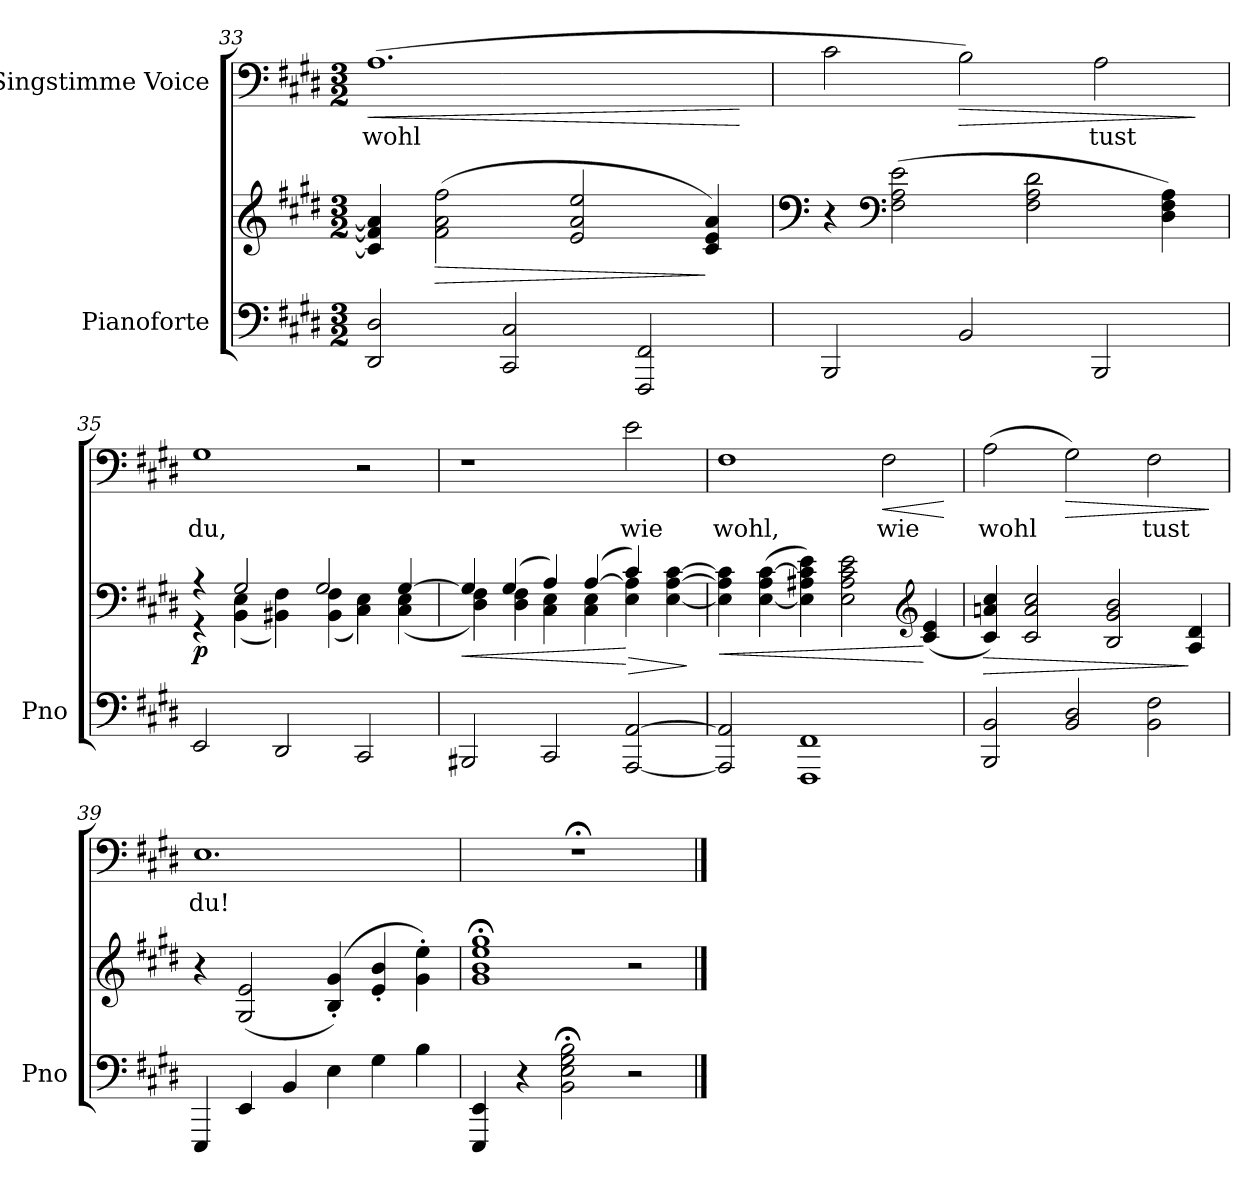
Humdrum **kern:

**kern	**kern	**dynam	**kern	**text	**dynam
*part2	*part2	*part2	*part1	*part1	*part1
*staff3	*staff2	*staff2/3	*staff1	*staff1	*staff1
*I"Pianoforte	*	*	*I"Singstimme Voice	*	*
*I'Pno	*	*	*	*	*
*clefF4	*clefG2	*	*clefF4	*	*
*k[f#c#g#d#]	*k[f#c#g#d#]	*	*k[f#c#g#d#]	*	*
*M3/2	*M3/2	*	*M3/2	*	*
=33	=33	=33	=33	=33	=33
!	!	!	!	!	!LO:HP:b
2DD#/ 2D#/	4c#/] 4f#/] 4a/]	.	(1.A	wohl	<
!	!	!LO:HP:b	!	!	!
.	(2f#\ 2a\ 2ff#\	>	.	.	.
2CC#/ 2C#/	.	.	.	.	.
.	2e/ 2a/ 2ee/	.	.	.	.
2FFF#/ 2FF#/	.	.	.	.	.
.	4c#/ 4e/ 4a/)	]	.	.	.
.	.	.	.	.	[
=34	=34	=34	=34	=34	=34
*	*clefF4	*	*	*	*
2BBB/	4r	.	2c#\	.	.
*	*clefF4	*	*	*	*
.	(2F#\ 2A\ 2e\	.	.	.	.
!	!	!	!	!	!LO:HP:b
2BB/	.	.	2B\)	.	>
.	2F#\ 2A\ 2d#\	.	.	.	.
2BBB/	.	.	2A\	tust	.
.	4D#\ 4F#\ 4A\)	.	.	.	.
.	.	.	.	.	]
=35	=35	=35	=35	=35	=35
*	*^	*	*	*	*
!	!	!	!LO:DY:b	!	!	!
2EE/	4r	4r	p	1G#	du,	.
.	2G#/	(4BB\ 4E\	.	.	.	.
2DD#/	.	4BB#X\ 4F#\)	.	.	.	.
.	2G#/	(4BB#\ 4F#\	.	.	.	.
2CC#/	.	4C#\ 4E\)	.	2r	.	.
.	[4G#/	(4C#\ 4E\	.	.	.	.
=36	=36	=36	=36	=36	=36	=36
!	!	!	!LO:HP:b	!	!	!
2BBB#X/	4G#/]	4D#\ 4F#\)	<	1r	.	.
.	(4G#/	4D#\ 4F#\	.	.	.	.
2CC#/	4A/)	4C#\ 4E\	.	.	.	.
.	([4A/	4C#\ 4E\	.	.	.	.
!	!	!	!LO:HP:n=1:b	!	!	!
[2AAA/ [2AA/	4c#/)	4E\ 4A\]	[ >	2e\	wie	.
.	[4E\ [4A\ [4c#\	4ryy	.	.	.	.
*	*v	*v	*	*	*	*
.	.	]	.	.	.
=37	=37	=37	=37	=37	=37
!	!	!LO:HP:b	!	!	!
2AAA/] 2AA/]	4E\] 4A\] 4c#\]	<	1F#	wohl,	.
.	(>[4E\ 4A\ [4c#\	.	.	.	.
1FFF# 1FF#	4E\] 4A#X\ 4c#\] 4e\)	.	.	.	.
.	2E\ 2A#\ 2c#\ 2e\	.	.	.	.
!	!	!	!	!	!LO:HP:b
.	.	.	2F#\	wie	<
*	*clefG2	*	*	*	*
.	(>4c#/ 4e/	[	.	.	.
.	.	.	.	.	[
=38	=38	=38	=38	=38	=38
!	!	!LO:HP:b	!	!	!
2BBB/ 2BB/	4c#/ 4an/ 4cc#/)	>	(2A\	wohl	.
.	2c#/ 2a/ 2cc#/	.	.	.	.
!	!	!	!	!	!LO:HP:b
2BB/ 2D#/	.	.	2G#\)	.	>
.	2B/ 2g#/ 2b/	.	.	.	.
2BB\ 2F#\	.	.	2F#\	tust	.
.	4A/ 4d#/	]	.	.	.
.	.	.	.	.	]
=39	=39	=39	=39	=39	=39
4EEE/	4r	.	1.E	du!	.
4EE/	(>2G#/ 2e/	.	.	.	.
4BB/	.	.	.	.	.
4E\	(4B/'> 4g#/'>)	.	.	.	.
4G#\	4e/'> 4b/'>	.	.	.	.
4B\	4g#\' 4ee\')	.	.	.	.
=40	=40	=40	=40	=40	=40
4EEE/ 4EE/	1g#;< 1b;< 1ee;< 1gg#;<	.	1.r;<	.	.
4r	.	.	.	.	.
2BB\;< 2E\;< 2G#\;< 2B\;<	.	.	.	.	.
2r	2r	.	.	.	.
==	==	==	==	==	==
*-	*-	*-	*-	*-	*-
